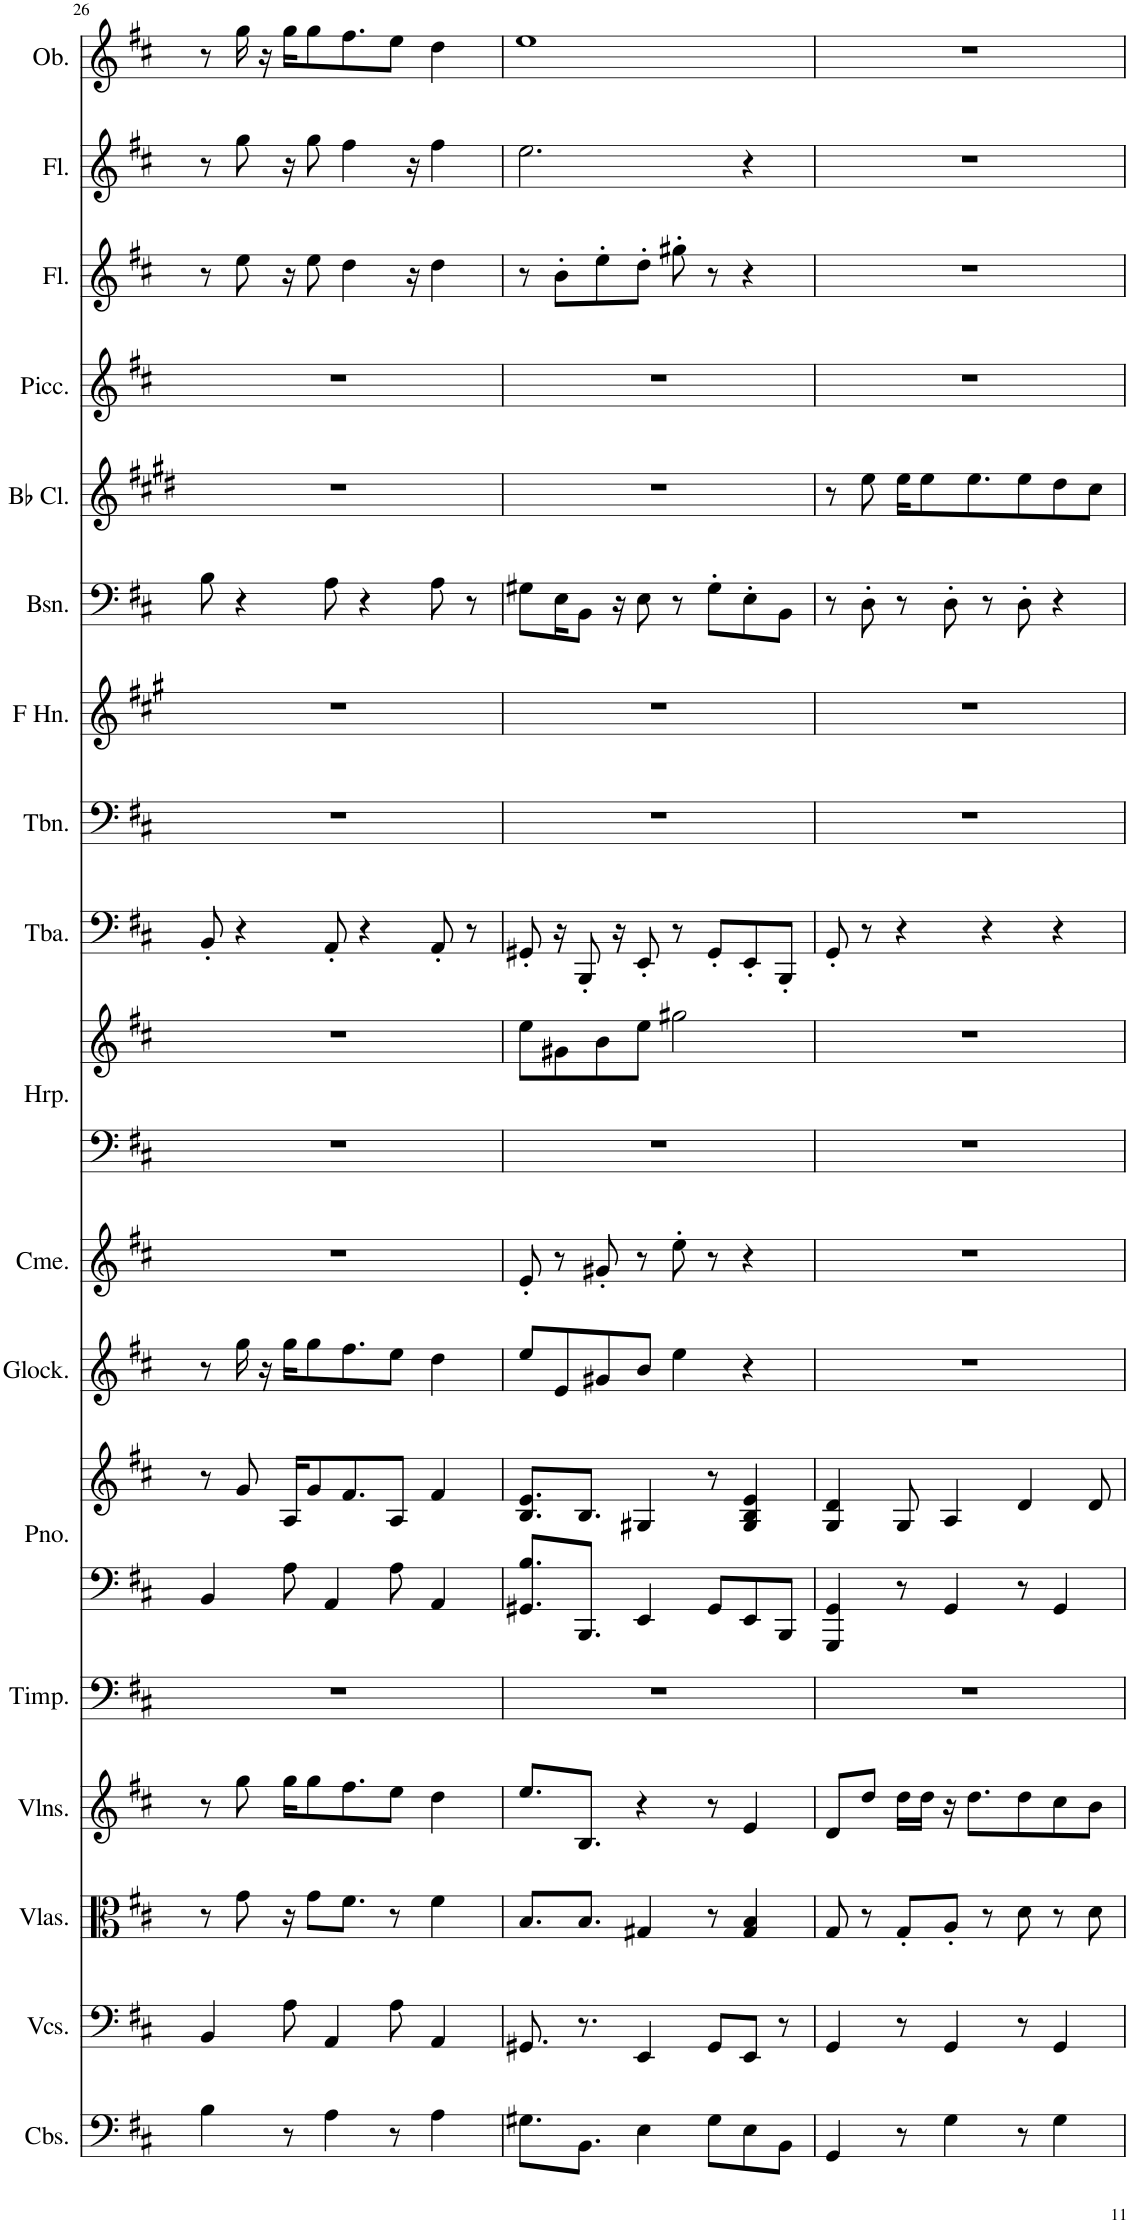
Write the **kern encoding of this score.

**kern	**kern	**kern	**kern	**kern	**kern	**kern	**kern	**kern	**kern	**kern	**kern	**kern	**kern	**kern	**kern	**kern	**kern	**kern	**kern
*part18	*part17	*part16	*part15	*part14	*part13	*part13	*part12	*part11	*part10	*part10	*part9	*part8	*part7	*part6	*part5	*part4	*part3	*part2	*part1
*staff20	*staff19	*staff18	*staff17	*staff16	*staff15	*staff14	*staff13	*staff12	*staff11	*staff10	*staff9	*staff8	*staff7	*staff6	*staff5	*staff4	*staff3	*staff2	*staff1
*I"Contrabasses	*I"Violoncellos	*I"Violas	*I"Violins	*I"Timpani	*I"Piano	*	*I"Glockenspiel	*I"Chimes	*I"Harp	*	*I"Tuba	*I"Trombone	*I"Horn in F	*I"Bassoon	*I"Bb Clarinet	*I"Piccolo	*I"Flute	*I"Flute	*I"Oboe
*I'Cbs.	*I'Vcs.	*I'Vlas.	*I'Vlns.	*I'Timp.	*I'Pno.	*	*I'Glock.	*I'Cme.	*I'Hrp.	*	*I'Tba.	*I'Tbn.	*	*I'Bsn.	*I'Bb Cl.	*I'Picc.	*I'Fl.	*I'Fl.	*I'Ob.
!!LO:PB:g=z
*clefF4	*clefF4	*clefC3	*clefG2	*clefF4	*clefF4	*clefG2	*clefG2	*clefG2	*clefF4	*clefG2	*clefF4	*clefF4	*clefG2	*clefF4	*clefG2	*clefG2	*clefG2	*clefG2	*clefG2
*Trd7c12	*	*	*	*	*	*	*Trd-14c-24	*	*	*	*	*	*Trd4c7	*	*Trd1c2	*Trd-7c-12	*	*	*
*k[f#c#]	*k[f#c#]	*k[f#c#]	*k[f#c#]	*k[f#c#]	*k[f#c#]	*k[f#c#]	*k[f#c#]	*k[f#c#]	*k[f#c#]	*k[f#c#]	*k[f#c#]	*k[f#c#]	*k[f#c#g#]	*k[f#c#]	*k[f#c#g#d#]	*k[f#c#]	*k[f#c#]	*k[f#c#]	*k[f#c#]
*M4/4	*M4/4	*M4/4	*M4/4	*M4/4	*M4/4	*M4/4	*M4/4	*M4/4	*M4/4	*M4/4	*M4/4	*M4/4	*M4/4	*M4/4	*M4/4	*M4/4	*M4/4	*M4/4	*M4/4
=26	=26	=26	=26	=26	=26	=26	=26	=26	=26	=26	=26	=26	=26	=26	=26	=26	=26	=26	=26
4B\	4BB/	8r	8r	1r	4BB/	8r	8r	1r	1r	1r	8BB'/	1r	1r	8B\	1r	1r	8r	8r	8r
.	.	8g\	8gg\	.	.	8g/	16gg\	.	.	.	4r	.	.	4r	.	.	8ee\	8gg\	16gg\
.	.	.	.	.	.	.	16r	.	.	.	.	.	.	.	.	.	.	.	16r
8r	8A\	16r	16gg\KL	.	8A\	16A/KL	16gg\KL	.	.	.	.	.	.	.	.	.	16r	16r	16gg\KL
.	.	8g\L	8gg\	.	.	8g/	8gg\	.	.	.	.	.	.	.	.	.	8ee\	8gg\	8gg\
4A\	4AA/	.	.	.	4AA/	.	.	.	.	.	8AA'/	.	.	8A\	.	.	.	.	.
.	.	8.f#\J	8.ff#\	.	.	8.f#/	8.ff#\	.	.	.	.	.	.	.	.	.	4dd\	4ff#\	8.ff#\
.	.	.	.	.	.	.	.	.	.	.	4r	.	.	4r	.	.	.	.	.
8r	8A\	8r	8ee\J	.	8A\	8A/J	8ee\J	.	.	.	.	.	.	.	.	.	.	.	8ee\J
.	.	.	.	.	.	.	.	.	.	.	.	.	.	.	.	.	16r	16r	.
4A\	4AA/	4f#\	4dd\	.	4AA/	4f#/	4dd\	.	.	.	8AA'/	.	.	8A\	.	.	4dd\	4ff#\	4dd\
.	.	.	.	.	.	.	.	.	.	.	8r	.	.	8r	.	.	.	.	.
=27	=27	=27	=27	=27	=27	=27	=27	=27	=27	=27	=27	=27	=27	=27	=27	=27	=27	=27	=27
8.G#X\L	8.GG#X/	8.B/L	8.ee/L	1r	8.GG#X/ 8.B/L	8.B/ 8.e/L	8ee/L	8e'/	1r	8ee\L	8GG#X'/	1r	1r	8G#X\L	1r	1r	8r	2.ee\	1ee
.	.	.	.	.	.	.	8e/	8r	.	8g#X\	16r	.	.	16E\K	.	.	8b'\L	.	.
8.BB\J	8.r	8.B/J	8.B/J	.	8.BBB/J	8.B/J	.	.	.	.	8BBB'/	.	.	8BB\J	.	.	.	.	.
.	.	.	.	.	.	.	8g#X/	8g#X'/	.	8b\	.	.	.	.	.	.	8ee'\	.	.
.	.	.	.	.	.	.	.	.	.	.	16r	.	.	16r	.	.	.	.	.
4E\	4EE/	4G#X/	4r	.	4EE/	4G#X/	8b/J	8r	.	8ee\J	8EE'/	.	.	8E\	.	.	8dd'\J	.	.
.	.	.	.	.	.	.	4ee\	8ee'\	.	2gg#X\	8r	.	.	8r	.	.	8gg#X'\	.	.
8G#\L	8GG#/L	8r	8r	.	8GG#/L	8r	.	8r	.	.	8GG#'/L	.	.	8G#'\L	.	.	8r	.	.
8E\	8EE/J	4G#/ 4B/	4e/	.	8EE/	4G#/ 4B/ 4e/	4r	4r	.	.	8EE'/	.	.	8E'\	.	.	4r	4r	.
8BB\J	8r	.	.	.	8BBB/J	.	.	.	.	.	8BBB'/J	.	.	8BB\J	.	.	.	.	.
=28	=28	=28	=28	=28	=28	=28	=28	=28	=28	=28	=28	=28	=28	=28	=28	=28	=28	=28	=28
4GG/	4GG/	8G/	8d/L	1r	4GGG/ 4GG/	4G/ 4d/	1r	1r	1r	1r	8GG'/	1r	1r	8r	8r	1r	1r	1r	1r
.	.	8r	8dd/J	.	.	.	.	.	.	.	8r	.	.	8D'\	8ee\	.	.	.	.
8r	8r	8G'/L	16dd\LL	.	8r	8G/	.	.	.	.	4r	.	.	8r	16ee\KL	.	.	.	.
.	.	.	16dd\JJ	.	.	.	.	.	.	.	.	.	.	.	8ee\	.	.	.	.
4G\	4GG/	8A'/J	16r	.	4GG/	4A/	.	.	.	.	.	.	.	8D'\	.	.	.	.	.
.	.	.	8.dd\L	.	.	.	.	.	.	.	.	.	.	.	8.ee\	.	.	.	.
.	.	8r	.	.	.	.	.	.	.	.	4r	.	.	8r	.	.	.	.	.
8r	8r	8d\	8dd\	.	8r	4d/	.	.	.	.	.	.	.	8D'\	8ee\	.	.	.	.
4G\	4GG/	8r	8cc#\	.	4GG/	.	.	.	.	.	4r	.	.	4r	8dd#\	.	.	.	.
.	.	8d\	8b\J	.	.	8d/	.	.	.	.	.	.	.	.	8cc#\J	.	.	.	.
=	=	=	=	=	=	=	=	=	=	=	=	=	=	=	=	=	=	=	=
*-	*-	*-	*-	*-	*-	*-	*-	*-	*-	*-	*-	*-	*-	*-	*-	*-	*-	*-	*-
